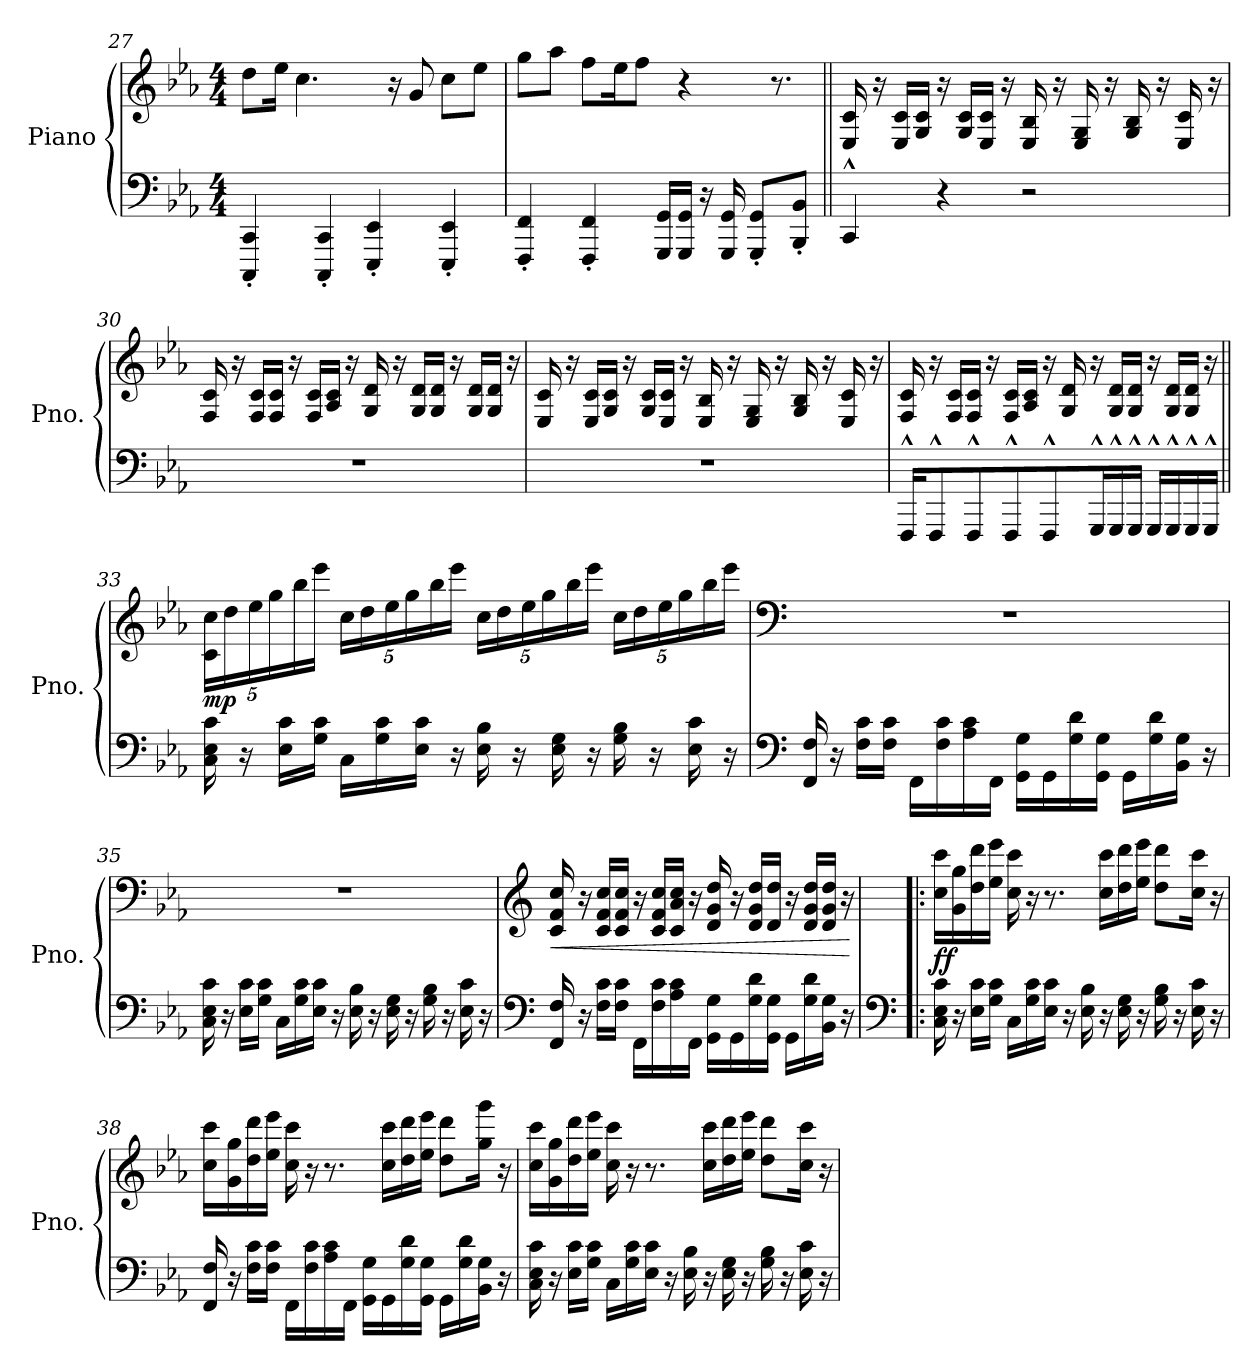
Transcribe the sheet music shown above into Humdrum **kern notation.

**kern	**kern	**dynam
*part1	*part1	*part1
*staff2	*staff1	*staff1/2
*I"Piano	*	*
*I'Pno.	*	*
*clefF4	*clefG2	*
*k[b-e-a-]	*k[b-e-a-]	*
*M4/4	*M4/4	*
=27	=27	=27
4CCC/' 4CC/'	8dd\L	.
.	16ee-\Jk	.
.	4.cc\	.
4CCC/' 4CC/'	.	.
4EEE-/' 4EE-/'	.	.
.	16r	.
.	8g/	.
4EEE-/' 4EE-/'	8cc\L	.
.	8ee-\J	.
=28	=28	=28
4FFF/' 4FF/'	8gg\L	.
.	8aa-\J	.
4FFF/' 4FF/'	8ff\L	.
.	16ee-\K	.
.	8ff\J	.
16GGG/ 16GG/LL	.	.
16GGG/ 16GG/JJ	4r	.
16r	.	.
16GGG/ 16GG/	.	.
8GGG/' 8GG/'L	.	.
.	8.r	.
8BBB-/' 8BB-/'J	.	.
!!LO:LB:g=z
=29||	=29||	=29||
4CC^^/	16E-/ 16c/	.
.	16r	.
.	16E-/ 16c/LL	.
.	16G/ 16c/JJ	.
4r	16r	.
.	16G/ 16c/LL	.
.	16E-/ 16c/JJ	.
.	16r	.
2r	16E-/ 16B-/	.
.	16r	.
.	16E-/ 16G/	.
.	16r	.
.	16G/ 16B-/	.
.	16r	.
.	16E-/ 16c/	.
.	16r	.
=30	=30	=30
1r	16F/ 16c/	.
.	16r	.
.	16F/ 16c/LL	.
.	16F/ 16c/JJ	.
.	16r	.
.	16F/ 16c/LL	.
.	16A-/ 16c/JJ	.
.	16r	.
.	16G/ 16d/	.
.	16r	.
.	16G/ 16d/LL	.
.	16G/ 16d/JJ	.
.	16r	.
.	16G/ 16d/LL	.
.	16G/ 16d/JJ	.
.	16r	.
!!LO:LB:g=z
=31	=31	=31
1r	16E-/ 16c/	.
.	16r	.
.	16E-/ 16c/LL	.
.	16G/ 16c/JJ	.
.	16r	.
.	16G/ 16c/LL	.
.	16E-/ 16c/JJ	.
.	16r	.
.	16E-/ 16B-/	.
.	16r	.
.	16E-/ 16G/	.
.	16r	.
.	16G/ 16B-/	.
.	16r	.
.	16E-/ 16c/	.
.	16r	.
=32	=32	=32
16FFF^^/KL	16F/ 16c/	.
8FFF^^/	16r	.
.	16F/ 16c/LL	.
8FFF^^/	16F/ 16c/JJ	.
.	16r	.
8FFF^^/	16F/ 16c/LL	.
.	16A-/ 16c/JJ	.
8FFF^^/	16r	.
.	16G/ 16d/	.
16GGG^^/L	16r	.
16GGG^^/	16G/ 16d/LL	.
16GGG^^/JJ	16G/ 16d/JJ	.
16GGG^^/LL	16r	.
16GGG^^/	16G/ 16d/LL	.
16GGG^^/	16G/ 16d/JJ	.
16GGG^^/JJ	16r	.
!!LO:PB:g=z
=33||	=33||	=33||
*	*Xbrackettup	*
!	!	!LO:DY:b
16C\ 16E-\ 16c\	80%3c\ 80%3cc\LL	mp
.	80%3dd\	.
16r	.	.
.	80%3ee-\	.
.	80%3gg\	.
16E-\ 16c\LL	.	.
.	80%3bb-\	.
16G\ 16c\JJ	16eee-\JJ	.
16C\LL	80%3cc\LL	.
.	80%3dd\	.
16G\ 16c\	.	.
.	80%3ee-\	.
.	80%3gg\	.
16E-\ 16c\JJ	.	.
.	80%3bb-\	.
16r	16eee-\JJ	.
16E-\ 16B-\	80%3cc\LL	.
.	80%3dd\	.
16r	.	.
.	80%3ee-\	.
.	80%3gg\	.
16E-\ 16G\	.	.
.	80%3bb-\	.
16r	16eee-\JJ	.
16G\ 16B-\	80%3cc\LL	.
.	80%3dd\	.
16r	.	.
.	80%3ee-\	.
.	80%3gg\	.
16E-\ 16c\	.	.
.	80%3bb-\	.
16r	16eee-\JJ	.
!!LO:LB:g=z
=34	=34	=34
*clefF4	*clefF4	*
16FF/ 16F/	1r	.
16r	.	.
16F\ 16c\LL	.	.
16F\ 16c\JJ	.	.
16FF\LL	.	.
16F\ 16c\	.	.
16A-\ 16c\	.	.
16FF\JJ	.	.
16GG\ 16G\LL	.	.
16GG\	.	.
16G\ 16d\	.	.
16GG\ 16G\JJ	.	.
16GG\LL	.	.
16G\ 16d\	.	.
16BB-\ 16G\JJ	.	.
16r	.	.
=35	=35	=35
16C\ 16E-\ 16c\	1r	.
16r	.	.
16E-\ 16c\LL	.	.
16G\ 16c\JJ	.	.
16C\LL	.	.
16G\ 16c\	.	.
16E-\ 16c\JJ	.	.
16r	.	.
16E-\ 16B-\	.	.
16r	.	.
16E-\ 16G\	.	.
16r	.	.
16G\ 16B-\	.	.
16r	.	.
16E-\ 16c\	.	.
16r	.	.
!!LO:LB:g=z
=36	=36	=36
*clefF4	*clefG2	*
!	!	!LO:HP:b
16FF/ 16F/	16c/ 16f/ 16cc/	<
16r	16r	.
16F\ 16c\LL	16c/ 16f/ 16cc/LL	.
16F\ 16c\JJ	16c/ 16f/ 16cc/JJ	.
16FF\LL	16r	.
16F\ 16c\	16c/ 16f/ 16cc/LL	.
16A-\ 16c\	16c/ 16a-/ 16cc/JJ	.
16FF\JJ	16r	.
16GG\ 16G\LL	16d/ 16g/ 16dd/	.
16GG\	16r	.
16G\ 16d\	16d/ 16g/ 16dd/LL	.
16GG\ 16G\JJ	16d/ 16dd/JJ	.
16GG\LL	16r	.
16G\ 16d\	16d/ 16g/ 16dd/LL	.
16BB-\ 16G\JJ	16d/ 16g/ 16dd/JJ	.
16r	16r	.
.	.	[
=37!|:	=37!|:	=37!|:
*clefF4	*	*
!	!	!LO:DY:b
16C\ 16E-\ 16c\	16cc\ 16ccc\LL	ff
16r	16g\ 16gg\	.
16E-\ 16c\LL	16dd\ 16ddd\	.
16G\ 16c\JJ	16ee-\ 16eee-\JJ	.
16C\LL	16cc\ 16ccc\	.
16G\ 16c\	16r	.
16E-\ 16c\JJ	8.r	.
16r	.	.
16E-\ 16B-\	.	.
16r	16cc\ 16ccc\LL	.
16E-\ 16G\	16dd\ 16ddd\	.
16r	16ee-\ 16eee-\JJ	.
16G\ 16B-\	8dd\ 8ddd\L	.
16r	.	.
16E-\ 16c\	16cc\ 16ccc\Jk	.
16r	16r	.
!!LO:LB:g=z
=38	=38	=38
16FF/ 16F/	16cc\ 16ccc\LL	.
16r	16g\ 16gg\	.
16F\ 16c\LL	16dd\ 16ddd\	.
16F\ 16c\JJ	16ee-\ 16eee-\JJ	.
16FF\LL	16cc\ 16ccc\	.
16F\ 16c\	16r	.
16A-\ 16c\	8.r	.
16FF\JJ	.	.
16GG\ 16G\LL	.	.
16GG\	16cc\ 16ccc\LL	.
16G\ 16d\	16dd\ 16ddd\	.
16GG\ 16G\JJ	16ee-\ 16eee-\JJ	.
16GG\LL	8dd\ 8ddd\L	.
16G\ 16d\	.	.
16BB-\ 16G\JJ	16gg\ 16ggg\Jk	.
16r	16r	.
=39	=39	=39
16C\ 16E-\ 16c\	16cc\ 16ccc\LL	.
16r	16g\ 16gg\	.
16E-\ 16c\LL	16dd\ 16ddd\	.
16G\ 16c\JJ	16ee-\ 16eee-\JJ	.
16C\LL	16cc\ 16ccc\	.
16G\ 16c\	16r	.
16E-\ 16c\JJ	8.r	.
16r	.	.
16E-\ 16B-\	.	.
16r	16cc\ 16ccc\LL	.
16E-\ 16G\	16dd\ 16ddd\	.
16r	16ee-\ 16eee-\JJ	.
16G\ 16B-\	8dd\ 8ddd\L	.
16r	.	.
16E-\ 16c\	16cc\ 16ccc\Jk	.
16r	16r	.
=	=	=
*-	*-	*-
